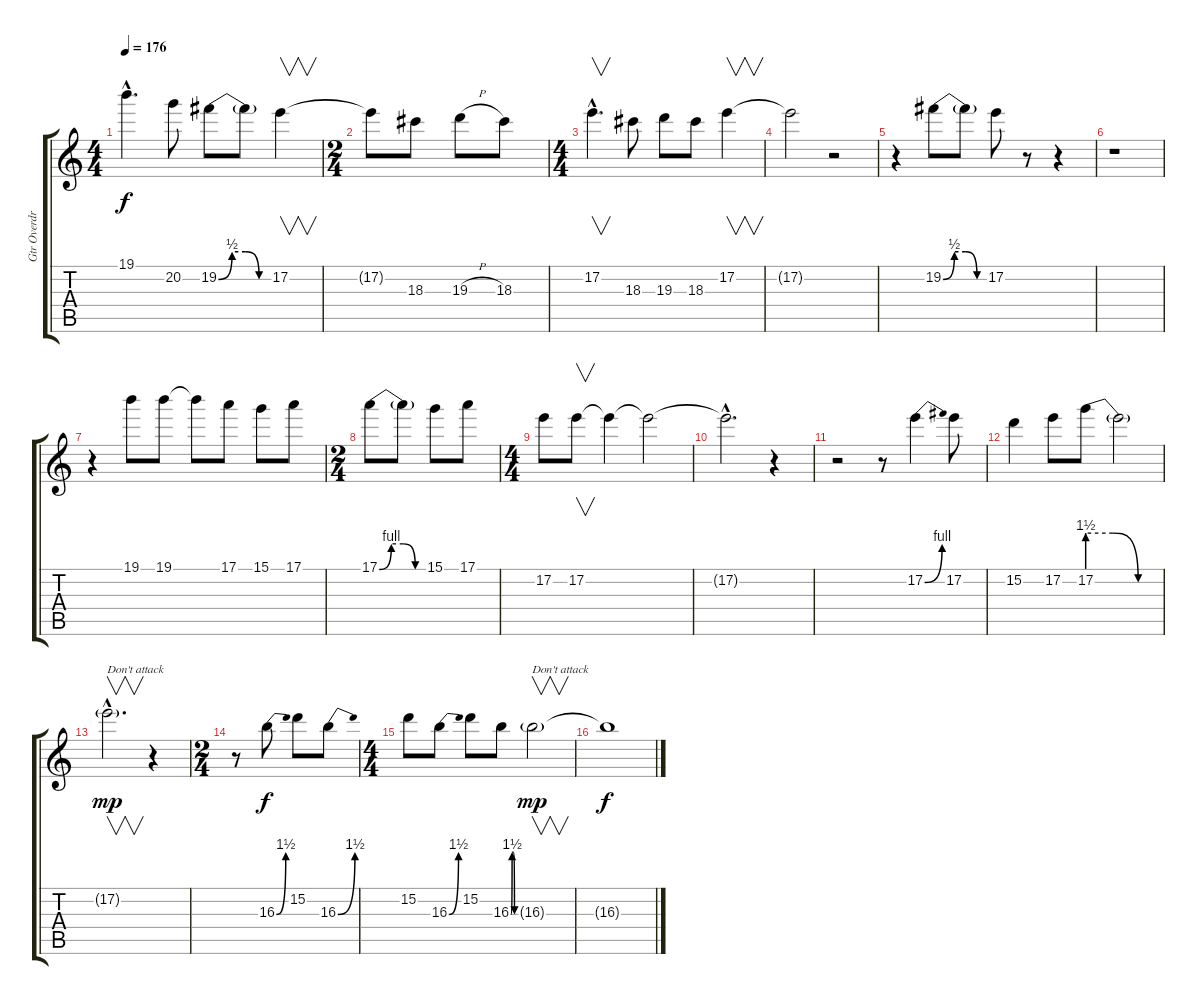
\track ("Gtr Overdrive" "Gtr Overdr") {instrument overdrivenguitar}
\staff {score tabs}
\tuning (E4 B3 G3 D3 A2 E2) {hide}
\ts (4 4)
\tempo 176
\clef g2
\ks c
19.1{hac t}.4{d dy f} 20.2.8 19.2{be (custom 0 0 15 2 30 2 45 0 60 0)}.8 19.2{t}.8 17.2.4{v} |
\ts (2 4)
17.2{t}.8 18.3.8 19.3{h}.8 18.3.8 |
\ts (4 4)
17.2{hac}.4{v d} 18.3.8 19.3.8 18.3.8 17.2.4{v} |
17.2{t}.2 r.2 |
r.4 19.2{be (custom 0 0 15 2 30 2 45 0 60 0)}.8 19.2{t}.8 17.2.8 r.8 r.4 |
r.1 |
r.4 19.1.8 19.1.8 19.1{t}.8 17.1.8 15.1.8 17.1.8 |
\ts (2 4)
17.1{be (custom 0 0 15 4 30 4 45 0 60 0)}.8 17.1{t}.8 15.1.8 17.1.8 |
\ts (4 4)
17.2.8 17.2.8{v} 17.2{t}.4 17.2{t}.2 |
17.2{hac t}.2{d} r.4 |
r.2 r.8 17.2{be (bend 0 0 60 4)}.4 17.2.8 |
15.2.4 17.2.8 17.2{be (custom 0 6 20 6 40 0 60 0)}.8 17.2{t}.2 |
17.2{g hac}.2{v d txt "Don't attack" dy mp} r.4 |
\ts (2 4)
r.8 16.3{be (bend 0 0 60 6)}.8{dy f} 15.2.8 16.3{be (bend 0 0 60 6)}.8 |
\ts (4 4)
15.2.8 16.3{be (bend 0 0 60 6)}.8 15.2.8 16.3{be (custom 0 0 15 6 30 6 45 0 60 0)}.8 16.3{g}.2{v txt "Don't attack" dy mp} |
16.3{t}.1{dy f}
